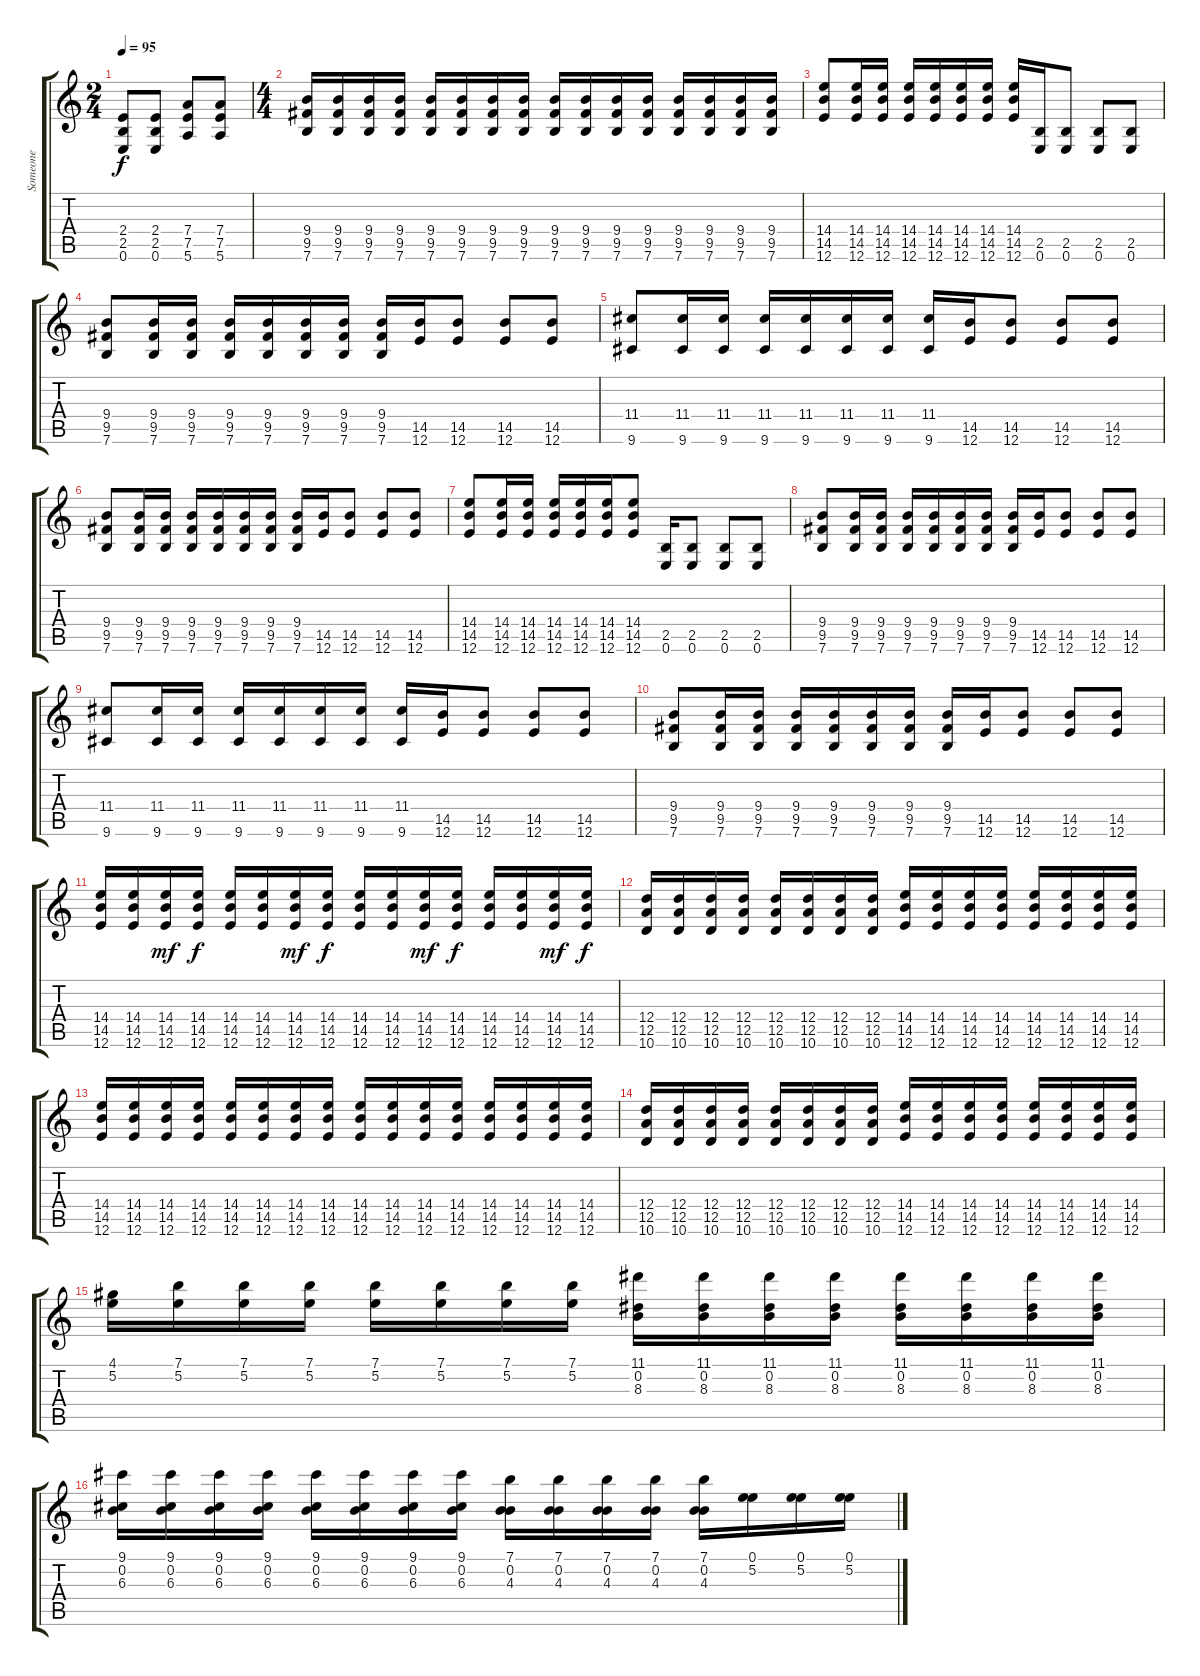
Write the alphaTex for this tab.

\track ("Someone" "Someone") {instrument distortionguitar}
\staff {score tabs}
\tuning (E4 B3 G3 D3 A2 E2) {hide}
\ts (2 4)
\tempo 95
\clef g2
\ks c
(2.4 2.5 0.6).8{dy f} (2.4 2.5 0.6).8 (7.4 7.5 5.6).8 (7.4 7.5 5.6).8 |
\ts (4 4)
(9.4 9.5 7.6).16 (9.4 9.5 7.6).16 (9.4 9.5 7.6).16 (9.4 9.5 7.6).16 (9.4 9.5 7.6).16 (9.4 9.5 7.6).16 (9.4 9.5 7.6).16 (9.4 9.5 7.6).16 (9.4 9.5 7.6).16 (9.4 9.5 7.6).16 (9.4 9.5 7.6).16 (9.4 9.5 7.6).16 (9.4 9.5 7.6).16 (9.4 9.5 7.6).16 (9.4 9.5 7.6).16 (9.4 9.5 7.6).16 |
(14.4 14.5 12.6).8 (14.4 14.5 12.6).16 (14.4 14.5 12.6).16 (14.4 14.5 12.6).16 (14.4 14.5 12.6).16 (14.4 14.5 12.6).16 (14.4 14.5 12.6).16 (14.4 14.5 12.6).16 (2.5 0.6).16 (2.5 0.6).8 (2.5 0.6).8 (2.5 0.6).8 |
(9.4 9.5 7.6).8 (9.4 9.5 7.6).16 (9.4 9.5 7.6).16 (9.4 9.5 7.6).16 (9.4 9.5 7.6).16 (9.4 9.5 7.6).16 (9.4 9.5 7.6).16 (9.4 9.5 7.6).16 (14.5 12.6).16 (14.5 12.6).8 (14.5 12.6).8 (14.5 12.6).8 |
(11.4 9.6).8 (11.4 9.6).16 (11.4 9.6).16 (11.4 9.6).16 (11.4 9.6).16 (11.4 9.6).16 (11.4 9.6).16 (11.4 9.6).16 (14.5 12.6).16 (14.5 12.6).8 (14.5 12.6).8 (14.5 12.6).8 |
(9.4 9.5 7.6).8 (9.4 9.5 7.6).16 (9.4 9.5 7.6).16 (9.4 9.5 7.6).16 (9.4 9.5 7.6).16 (9.4 9.5 7.6).16 (9.4 9.5 7.6).16 (9.4 9.5 7.6).16 (14.5 12.6).16 (14.5 12.6).8 (14.5 12.6).8 (14.5 12.6).8 |
(14.4 14.5 12.6).8 (14.4 14.5 12.6).16 (14.4 14.5 12.6).16 (14.4 14.5 12.6).16 (14.4 14.5 12.6).16 (14.4 14.5 12.6).16 (14.4 14.5 12.6).8 (2.5 0.6).16 (2.5 0.6).8 (2.5 0.6).8 (2.5 0.6).8 |
(9.4 9.5 7.6).8 (9.4 9.5 7.6).16 (9.4 9.5 7.6).16 (9.4 9.5 7.6).16 (9.4 9.5 7.6).16 (9.4 9.5 7.6).16 (9.4 9.5 7.6).16 (9.4 9.5 7.6).16 (14.5 12.6).16 (14.5 12.6).8 (14.5 12.6).8 (14.5 12.6).8 |
(11.4 9.6).8 (11.4 9.6).16 (11.4 9.6).16 (11.4 9.6).16 (11.4 9.6).16 (11.4 9.6).16 (11.4 9.6).16 (11.4 9.6).16 (14.5 12.6).16 (14.5 12.6).8 (14.5 12.6).8 (14.5 12.6).8 |
(9.4 9.5 7.6).8 (9.4 9.5 7.6).16 (9.4 9.5 7.6).16 (9.4 9.5 7.6).16 (9.4 9.5 7.6).16 (9.4 9.5 7.6).16 (9.4 9.5 7.6).16 (9.4 9.5 7.6).16 (14.5 12.6).16 (14.5 12.6).8 (14.5 12.6).8 (14.5 12.6).8 |
(14.4 14.5 12.6).16 (14.4 14.5 12.6).16 (14.4 14.5 12.6).16{dy mf} (14.4 14.5 12.6).16{dy f} (14.4 14.5 12.6).16 (14.4 14.5 12.6).16 (14.4 14.5 12.6).16{dy mf} (14.4 14.5 12.6).16{dy f} (14.4 14.5 12.6).16 (14.4 14.5 12.6).16 (14.4 14.5 12.6).16{dy mf} (14.4 14.5 12.6).16{dy f} (14.4 14.5 12.6).16 (14.4 14.5 12.6).16 (14.4 14.5 12.6).16{dy mf} (14.4 14.5 12.6).16{dy f} |
(12.4 12.5 10.6).16 (12.4 12.5 10.6).16 (12.4 12.5 10.6).16 (12.4 12.5 10.6).16 (12.4 12.5 10.6).16 (12.4 12.5 10.6).16 (12.4 12.5 10.6).16 (12.4 12.5 10.6).16 (14.4 14.5 12.6).16 (14.4 14.5 12.6).16 (14.4 14.5 12.6).16 (14.4 14.5 12.6).16 (14.4 14.5 12.6).16 (14.4 14.5 12.6).16 (14.4 14.5 12.6).16 (14.4 14.5 12.6).16 |
(14.4 14.5 12.6).16 (14.4 14.5 12.6).16 (14.4 14.5 12.6).16 (14.4 14.5 12.6).16 (14.4 14.5 12.6).16 (14.4 14.5 12.6).16 (14.4 14.5 12.6).16 (14.4 14.5 12.6).16 (14.4 14.5 12.6).16 (14.4 14.5 12.6).16 (14.4 14.5 12.6).16 (14.4 14.5 12.6).16 (14.4 14.5 12.6).16 (14.4 14.5 12.6).16 (14.4 14.5 12.6).16 (14.4 14.5 12.6).16 |
(12.4 12.5 10.6).16 (12.4 12.5 10.6).16 (12.4 12.5 10.6).16 (12.4 12.5 10.6).16 (12.4 12.5 10.6).16 (12.4 12.5 10.6).16 (12.4 12.5 10.6).16 (12.4 12.5 10.6).16 (14.4 14.5 12.6).16 (14.4 14.5 12.6).16 (14.4 14.5 12.6).16 (14.4 14.5 12.6).16 (14.4 14.5 12.6).16 (14.4 14.5 12.6).16 (14.4 14.5 12.6).16 (14.4 14.5 12.6).16 |
(4.1 5.2).16 (7.1 5.2).16 (7.1 5.2).16 (7.1 5.2).16 (7.1 5.2).16 (7.1 5.2).16 (7.1 5.2).16 (7.1 5.2).16 (11.1 0.2 8.3).16 (11.1 0.2 8.3).16 (11.1 0.2 8.3).16 (11.1 0.2 8.3).16 (11.1 0.2 8.3).16 (11.1 0.2 8.3).16 (11.1 0.2 8.3).16 (11.1 0.2 8.3).16 |
(9.1 0.2 6.3).16 (9.1 0.2 6.3).16 (9.1 0.2 6.3).16 (9.1 0.2 6.3).16 (9.1 0.2 6.3).16 (9.1 0.2 6.3).16 (9.1 0.2 6.3).16 (9.1 0.2 6.3).16 (7.1 0.2 4.3).16 (7.1 0.2 4.3).16 (7.1 0.2 4.3).16 (7.1 0.2 4.3).16 (7.1 0.2 4.3).16 (0.1 5.2).16 (0.1 5.2).16 (0.1 5.2).16
